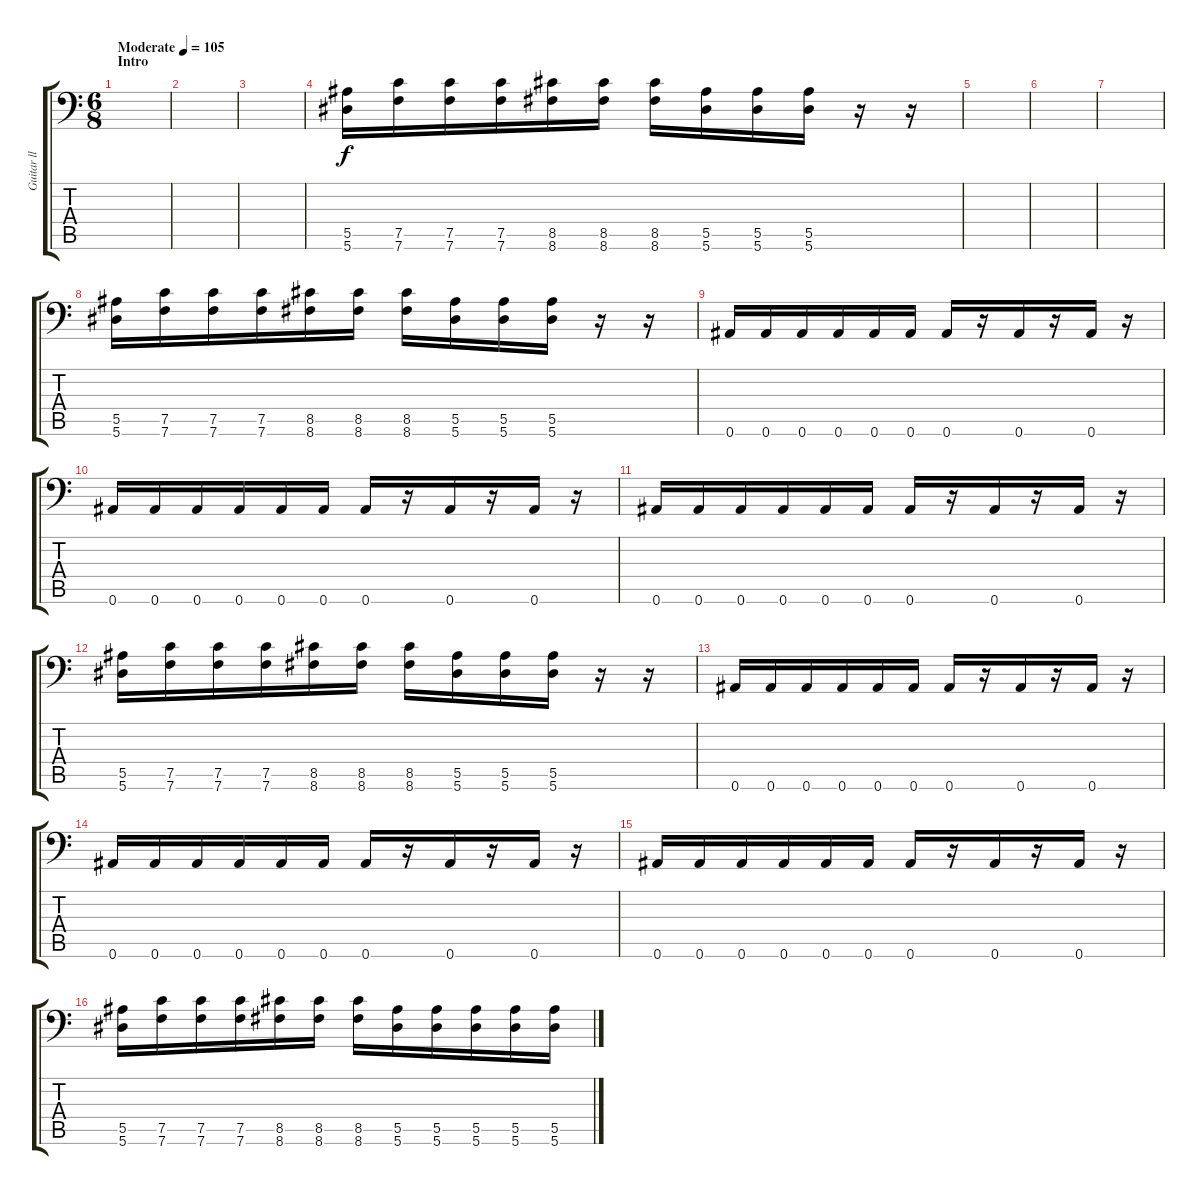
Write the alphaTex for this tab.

\track ("Guitar ll" "Guitar ll") {instrument distortionguitar}
\staff {score tabs}
\tuning (C4 G3 Eb3 Bb2 F2 Bb1) {hide}
\ts (6 8)
\section ("" "Intro")
\tempo (105 "Moderate")
\clef f4
\ks c
|
|
|
(5.5 5.6).16 (7.5 7.6).16 (7.5 7.6).16 (7.5 7.6).16 (8.5 8.6).16 (8.5 8.6).16 (8.5 8.6).16 (5.5 5.6).16 (5.5 5.6).16 (5.5 5.6).16 r.16 r.16 |
|
|
|
(5.5 5.6).16 (7.5 7.6).16 (7.5 7.6).16 (7.5 7.6).16 (8.5 8.6).16 (8.5 8.6).16 (8.5 8.6).16 (5.5 5.6).16 (5.5 5.6).16 (5.5 5.6).16 r.16 r.16 |
0.6.16 0.6.16 0.6.16 0.6.16 0.6.16 0.6.16 0.6.16 r.16 0.6.16 r.16 0.6.16 r.16 |
0.6.16 0.6.16 0.6.16 0.6.16 0.6.16 0.6.16 0.6.16 r.16 0.6.16 r.16 0.6.16 r.16 |
0.6.16 0.6.16 0.6.16 0.6.16 0.6.16 0.6.16 0.6.16 r.16 0.6.16 r.16 0.6.16 r.16 |
(5.5 5.6).16 (7.5 7.6).16 (7.5 7.6).16 (7.5 7.6).16 (8.5 8.6).16 (8.5 8.6).16 (8.5 8.6).16 (5.5 5.6).16 (5.5 5.6).16 (5.5 5.6).16 r.16 r.16 |
0.6.16 0.6.16 0.6.16 0.6.16 0.6.16 0.6.16 0.6.16 r.16 0.6.16 r.16 0.6.16 r.16 |
0.6.16 0.6.16 0.6.16 0.6.16 0.6.16 0.6.16 0.6.16 r.16 0.6.16 r.16 0.6.16 r.16 |
0.6.16 0.6.16 0.6.16 0.6.16 0.6.16 0.6.16 0.6.16 r.16 0.6.16 r.16 0.6.16 r.16 |
(5.5 5.6).16 (7.5 7.6).16 (7.5 7.6).16 (7.5 7.6).16 (8.5 8.6).16 (8.5 8.6).16 (8.5 8.6).16 (5.5 5.6).16 (5.5 5.6).16 (5.5 5.6).16 (5.5 5.6).16 (5.5 5.6).16
